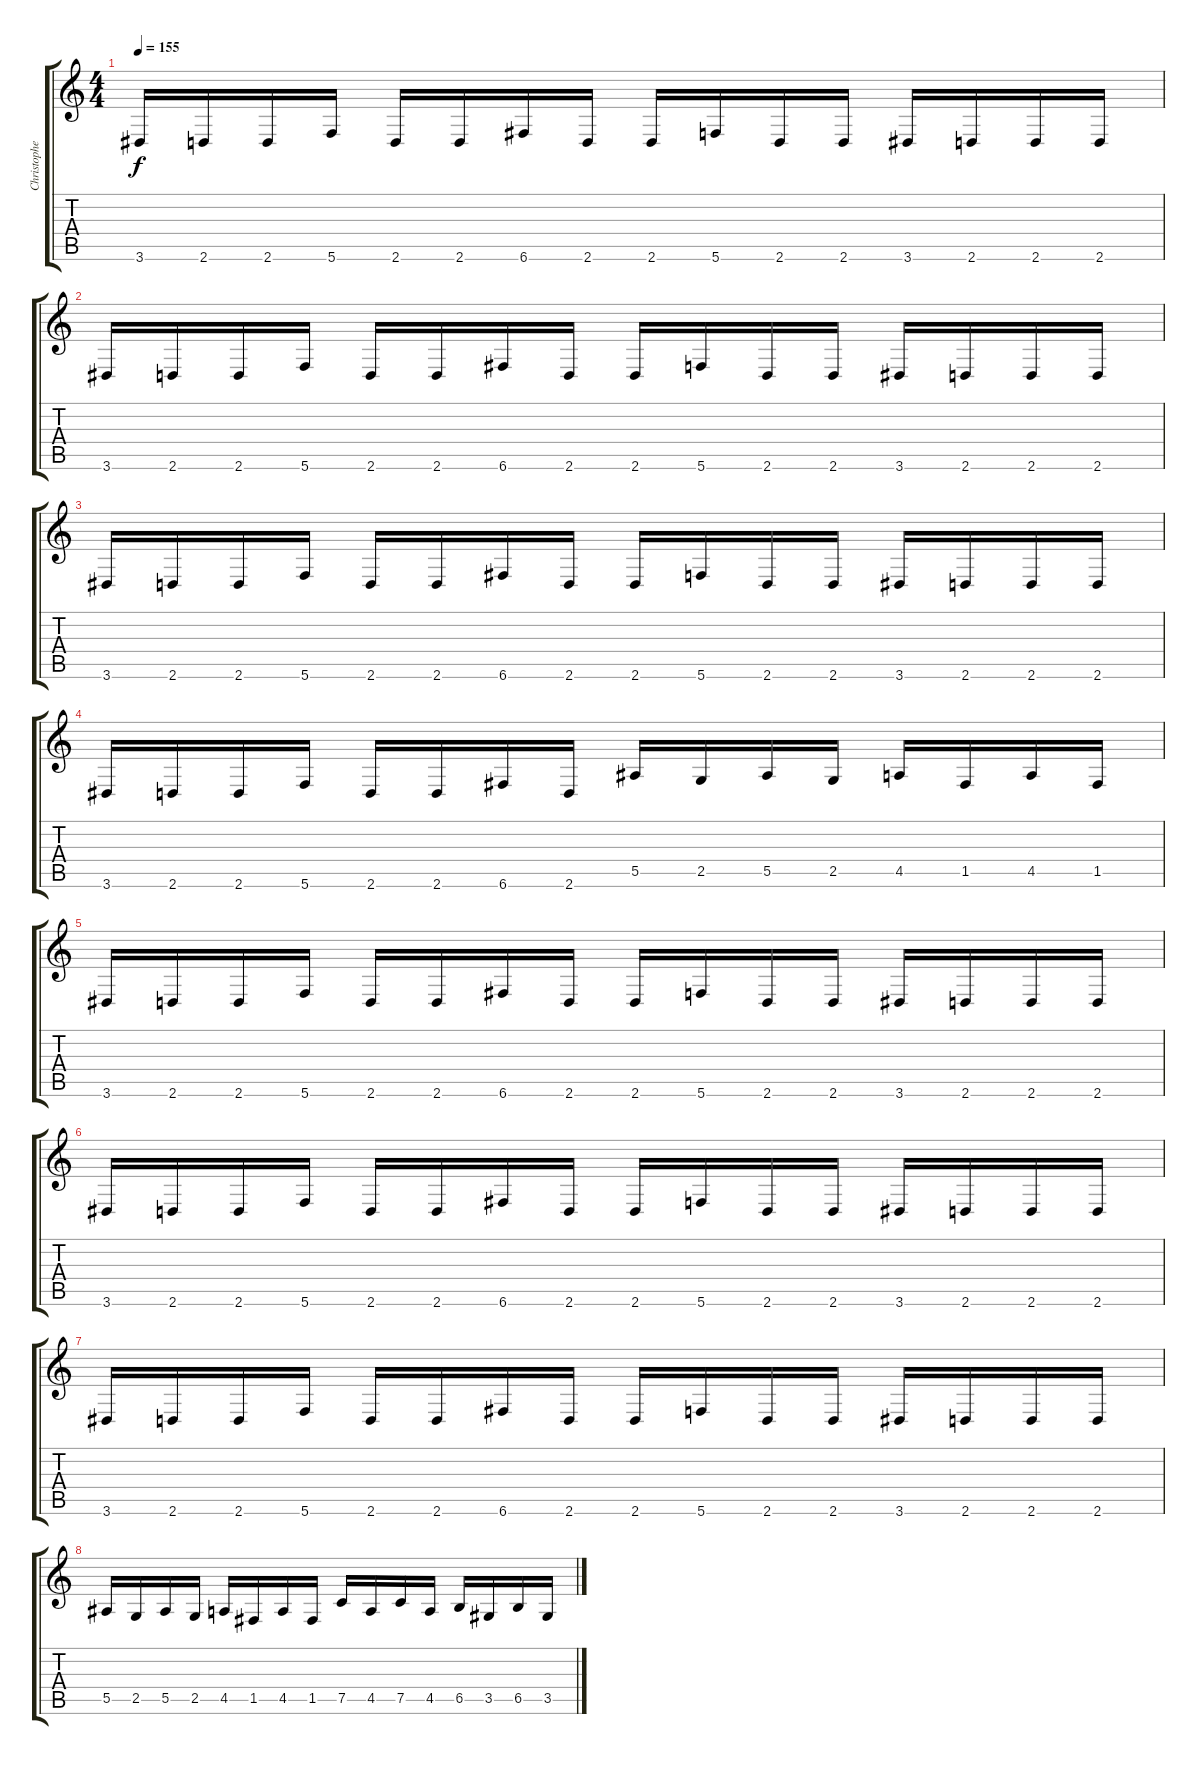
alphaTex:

\track ("Christopher Amott" "Christophe") {instrument distortionguitar}
\staff {score tabs}
\tuning (C4 G3 Eb3 Bb2 F2 C2) {hide}
\ts (4 4)
\tempo 155
\clef g2
\ks c
3.6.16{dy f} 2.6.16 2.6.16 5.6.16 2.6.16 2.6.16 6.6.16 2.6.16 2.6.16 5.6.16 2.6.16 2.6.16 3.6.16 2.6.16 2.6.16 2.6.16 |
3.6.16 2.6.16 2.6.16 5.6.16 2.6.16 2.6.16 6.6.16 2.6.16 2.6.16 5.6.16 2.6.16 2.6.16 3.6.16 2.6.16 2.6.16 2.6.16 |
3.6.16 2.6.16 2.6.16 5.6.16 2.6.16 2.6.16 6.6.16 2.6.16 2.6.16 5.6.16 2.6.16 2.6.16 3.6.16 2.6.16 2.6.16 2.6.16 |
3.6.16 2.6.16 2.6.16 5.6.16 2.6.16 2.6.16 6.6.16 2.6.16 5.5.16 2.5.16 5.5.16 2.5.16 4.5.16 1.5.16 4.5.16 1.5.16 |
3.6.16 2.6.16 2.6.16 5.6.16 2.6.16 2.6.16 6.6.16 2.6.16 2.6.16 5.6.16 2.6.16 2.6.16 3.6.16 2.6.16 2.6.16 2.6.16 |
3.6.16 2.6.16 2.6.16 5.6.16 2.6.16 2.6.16 6.6.16 2.6.16 2.6.16 5.6.16 2.6.16 2.6.16 3.6.16 2.6.16 2.6.16 2.6.16 |
3.6.16 2.6.16 2.6.16 5.6.16 2.6.16 2.6.16 6.6.16 2.6.16 2.6.16 5.6.16 2.6.16 2.6.16 3.6.16 2.6.16 2.6.16 2.6.16 |
5.5.16 2.5.16 5.5.16 2.5.16 4.5.16 1.5.16 4.5.16 1.5.16 7.5.16 4.5.16 7.5.16 4.5.16 6.5.16 3.5.16 6.5.16 3.5.16
